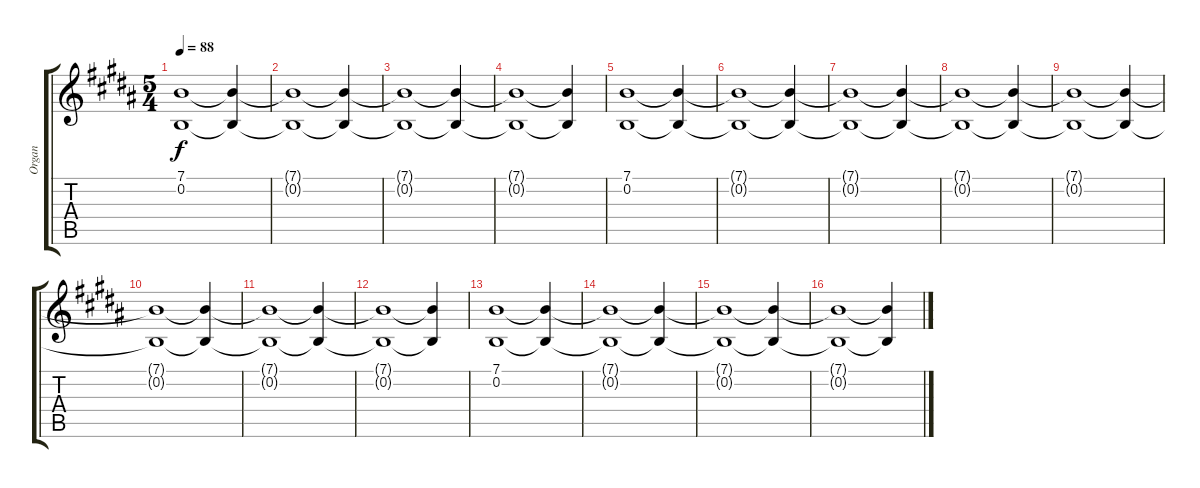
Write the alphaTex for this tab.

\track ("Organ" "Organ") {instrument rockorgan}
\staff {score tabs}
\tuning (E4 B3 G3 D3 A2 E2) {hide}
\ts (5 4)
\tempo 88
\clef g2
\ks b
(7.1{t} 0.2{t}).1{dy f} (7.1{t} 0.2{t}).4 |
(7.1{t} 0.2{t}).1 (7.1{t} 0.2{t}).4 |
(7.1{t} 0.2{t}).1 (7.1{t} 0.2{t}).4 |
(7.1{t} 0.2{t}).1 (7.1{t} 0.2{t}).4 |
(7.1 0.2).1 (7.1{t} 0.2{t}).4 |
(7.1{t} 0.2{t}).1 (7.1{t} 0.2{t}).4 |
(7.1{t} 0.2{t}).1 (7.1{t} 0.2{t}).4 |
(7.1{t} 0.2{t}).1 (7.1{t} 0.2{t}).4 |
(7.1{t} 0.2{t}).1 (7.1{t} 0.2{t}).4 |
(7.1{t} 0.2{t}).1 (7.1{t} 0.2{t}).4 |
(7.1{t} 0.2{t}).1 (7.1{t} 0.2{t}).4 |
(7.1{t} 0.2{t}).1 (7.1{t} 0.2{t}).4 |
(7.1 0.2).1 (7.1{t} 0.2{t}).4 |
(7.1{t} 0.2{t}).1 (7.1{t} 0.2{t}).4 |
(7.1{t} 0.2{t}).1 (7.1{t} 0.2{t}).4 |
(7.1{t} 0.2{t}).1 (7.1{t} 0.2{t}).4
